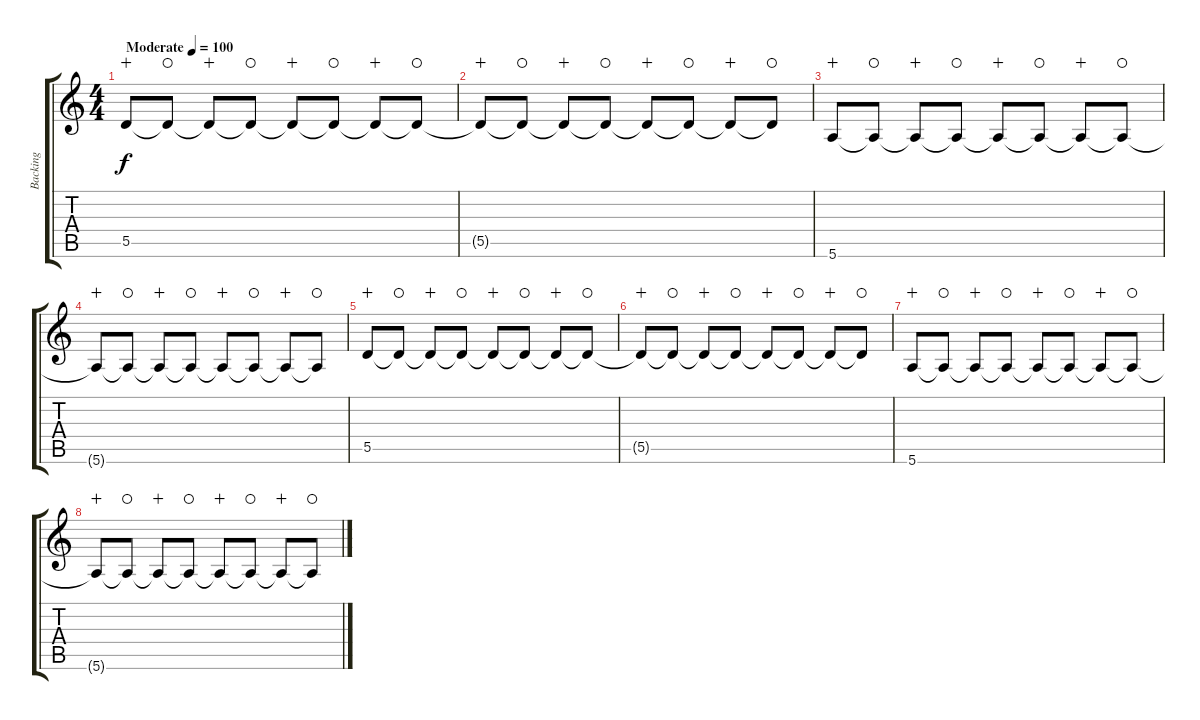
\track ("Backing" "Backing") {instrument overdrivenguitar}
\staff {score tabs}
\tuning (E4 B3 G3 D3 A2 E2) {hide}
\ts (4 4)
\tempo (100 "Moderate")
\clef g2
\ks c
5.5.8{dy f instrument overdrivenguitar wahc} 5.5{t}.8{waho} 5.5{t}.8{wahc} 5.5{t}.8{waho} 5.5{t}.8{wahc} 5.5{t}.8{waho} 5.5{t}.8{wahc} 5.5{t}.8{waho} |
5.5{t}.8{wahc} 5.5{t}.8{waho} 5.5{t}.8{wahc} 5.5{t}.8{waho} 5.5{t}.8{wahc} 5.5{t}.8{waho} 5.5{t}.8{wahc} 5.5{t}.8{waho} |
5.6.8{wahc} 5.6{t}.8{waho} 5.6{t}.8{wahc} 5.6{t}.8{waho} 5.6{t}.8{wahc} 5.6{t}.8{waho} 5.6{t}.8{wahc} 5.6{t}.8{waho} |
5.6{t}.8{wahc} 5.6{t}.8{waho} 5.6{t}.8{wahc} 5.6{t}.8{waho} 5.6{t}.8{wahc} 5.6{t}.8{waho} 5.6{t}.8{wahc} 5.6{t}.8{waho} |
5.5.8{wahc} 5.5{t}.8{waho} 5.5{t}.8{wahc} 5.5{t}.8{waho} 5.5{t}.8{wahc} 5.5{t}.8{waho} 5.5{t}.8{wahc} 5.5{t}.8{waho} |
5.5{t}.8{wahc} 5.5{t}.8{waho} 5.5{t}.8{wahc} 5.5{t}.8{waho} 5.5{t}.8{wahc} 5.5{t}.8{waho} 5.5{t}.8{wahc} 5.5{t}.8{waho} |
5.6.8{wahc} 5.6{t}.8{waho} 5.6{t}.8{wahc} 5.6{t}.8{waho} 5.6{t}.8{wahc} 5.6{t}.8{waho} 5.6{t}.8{wahc} 5.6{t}.8{waho} |
5.6{t}.8{wahc} 5.6{t}.8{waho} 5.6{t}.8{wahc} 5.6{t}.8{waho} 5.6{t}.8{wahc} 5.6{t}.8{waho} 5.6{t}.8{wahc} 5.6{t}.8{waho}
